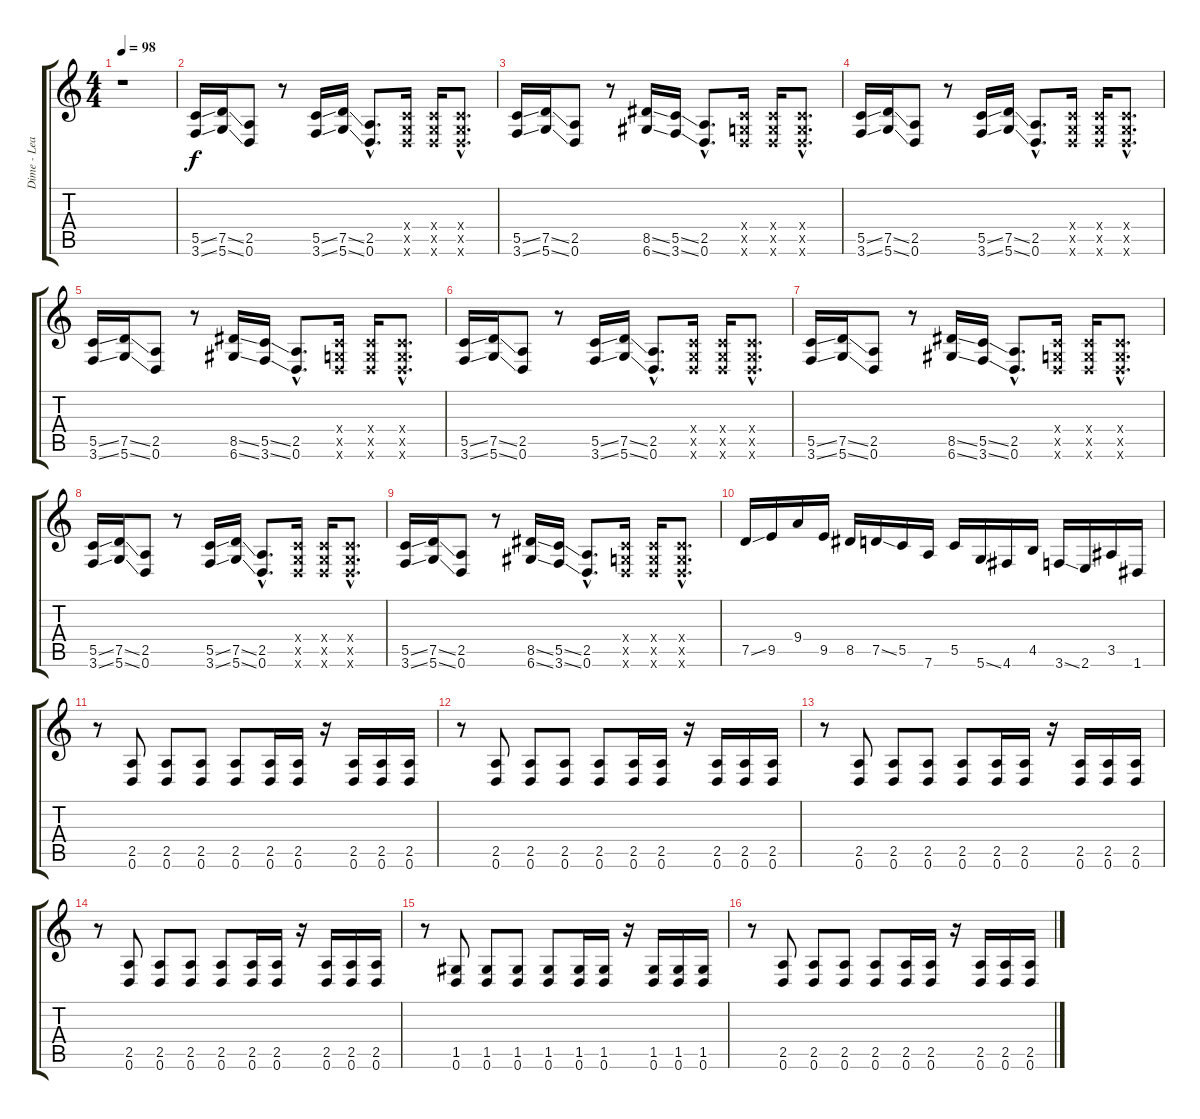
\track ("Dime - Lead Guitar" "Dime - Lea") {instrument overdrivenguitar}
\staff {score tabs}
\tuning (D4 A3 F3 C3 G2 D2) {hide}
\ts (4 4)
\tempo 98
\clef g2
\ks c
r.1{dy f instrument overdrivenguitar} |
(5.5{ss} 3.6{ss}).16 (7.5{ss} 5.6{ss}).16 (2.5 0.6).8 r.8 (5.5{ss} 3.6{ss}).16 (7.5{ss} 5.6{ss}).16 (2.5{hac} 0.6{hac}).8{d} (0.4{x} 0.5{x} 0.6{x}).16 (0.4{x} 0.5{x} 0.6{x}).16 (0.4{hac x} 0.5{hac x} 0.6{hac x}).8{d} |
(5.5{ss} 3.6{ss}).16 (7.5{ss} 5.6{ss}).16 (2.5 0.6).8 r.8 (8.5{ss} 6.6{ss}).16 (5.5{ss} 3.6{ss}).16 (2.5{hac} 0.6{hac}).8{d} (0.4{x} 0.5{x} 0.6{x}).16 (0.4{x} 0.5{x} 0.6{x}).16 (0.4{hac x} 0.5{hac x} 0.6{hac x}).8{d} |
(5.5{ss} 3.6{ss}).16 (7.5{ss} 5.6{ss}).16 (2.5 0.6).8 r.8 (5.5{ss} 3.6{ss}).16 (7.5{ss} 5.6{ss}).16 (2.5{hac} 0.6{hac}).8{d} (0.4{x} 0.5{x} 0.6{x}).16 (0.4{x} 0.5{x} 0.6{x}).16 (0.4{hac x} 0.5{hac x} 0.6{hac x}).8{d} |
(5.5{ss} 3.6{ss}).16 (7.5{ss} 5.6{ss}).16 (2.5 0.6).8 r.8 (8.5{ss} 6.6{ss}).16 (5.5{ss} 3.6{ss}).16 (2.5{hac} 0.6{hac}).8{d} (0.4{x} 0.5{x} 0.6{x}).16 (0.4{x} 0.5{x} 0.6{x}).16 (0.4{hac x} 0.5{hac x} 0.6{hac x}).8{d} |
(5.5{ss} 3.6{ss}).16 (7.5{ss} 5.6{ss}).16 (2.5 0.6).8 r.8 (5.5{ss} 3.6{ss}).16 (7.5{ss} 5.6{ss}).16 (2.5{hac} 0.6{hac}).8{d} (0.4{x} 0.5{x} 0.6{x}).16 (0.4{x} 0.5{x} 0.6{x}).16 (0.4{hac x} 0.5{hac x} 0.6{hac x}).8{d} |
(5.5{ss} 3.6{ss}).16 (7.5{ss} 5.6{ss}).16 (2.5 0.6).8 r.8 (8.5{ss} 6.6{ss}).16 (5.5{ss} 3.6{ss}).16 (2.5{hac} 0.6{hac}).8{d} (0.4{x} 0.5{x} 0.6{x}).16 (0.4{x} 0.5{x} 0.6{x}).16 (0.4{hac x} 0.5{hac x} 0.6{hac x}).8{d} |
(5.5{ss} 3.6{ss}).16 (7.5{ss} 5.6{ss}).16 (2.5 0.6).8 r.8 (5.5{ss} 3.6{ss}).16 (7.5{ss} 5.6{ss}).16 (2.5{hac} 0.6{hac}).8{d} (0.4{x} 0.5{x} 0.6{x}).16 (0.4{x} 0.5{x} 0.6{x}).16 (0.4{hac x} 0.5{hac x} 0.6{hac x}).8{d} |
(5.5{ss} 3.6{ss}).16 (7.5{ss} 5.6{ss}).16 (2.5 0.6).8 r.8 (8.5{ss} 6.6{ss}).16 (5.5{ss} 3.6{ss}).16 (2.5{hac} 0.6{hac}).8{d} (0.4{x} 0.5{x} 0.6{x}).16 (0.4{x} 0.5{x} 0.6{x}).16 (0.4{hac x} 0.5{hac x} 0.6{hac x}).8{d} |
7.5{ss}.16 9.5.16 9.4.16 9.5.16 8.5.16 7.5{ss}.16 5.5.16 7.6.16 5.5.16 5.6{ss}.16 4.6.16 4.5.16 3.6{ss}.16 2.6.16 3.5.16 1.6.16 |
r.8 (2.5 0.6).8 (2.5 0.6).8 (2.5 0.6).8 (2.5 0.6).8 (2.5 0.6).16 (2.5 0.6).16 r.16 (2.5 0.6).16 (2.5 0.6).16 (2.5 0.6).16 |
r.8 (2.5 0.6).8 (2.5 0.6).8 (2.5 0.6).8 (2.5 0.6).8 (2.5 0.6).16 (2.5 0.6).16 r.16 (2.5 0.6).16 (2.5 0.6).16 (2.5 0.6).16 |
r.8 (2.5 0.6).8 (2.5 0.6).8 (2.5 0.6).8 (2.5 0.6).8 (2.5 0.6).16 (2.5 0.6).16 r.16 (2.5 0.6).16 (2.5 0.6).16 (2.5 0.6).16 |
r.8 (2.5 0.6).8 (2.5 0.6).8 (2.5 0.6).8 (2.5 0.6).8 (2.5 0.6).16 (2.5 0.6).16 r.16 (2.5 0.6).16 (2.5 0.6).16 (2.5 0.6).16 |
r.8 (1.5 0.6).8 (1.5 0.6).8 (1.5 0.6).8 (1.5 0.6).8 (1.5 0.6).16 (1.5 0.6).16 r.16 (1.5 0.6).16 (1.5 0.6).16 (1.5 0.6).16 |
r.8 (2.5 0.6).8 (2.5 0.6).8 (2.5 0.6).8 (2.5 0.6).8 (2.5 0.6).16 (2.5 0.6).16 r.16 (2.5 0.6).16 (2.5 0.6).16 (2.5 0.6).16
